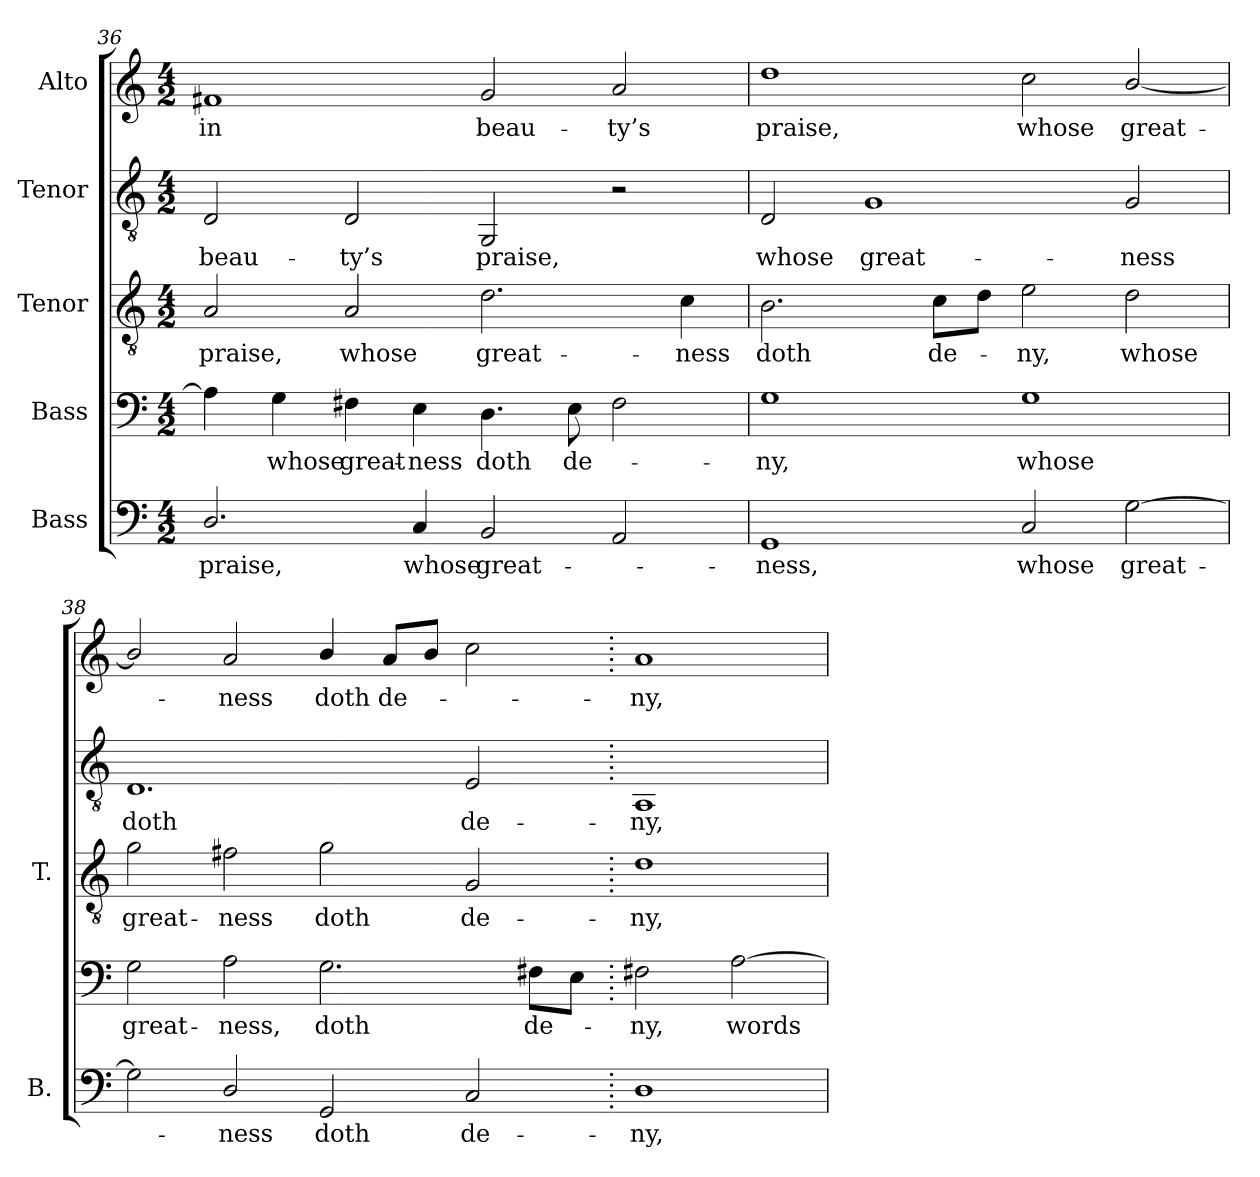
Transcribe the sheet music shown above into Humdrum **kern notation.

**kern	**text	**kern	**text	**kern	**text	**kern	**text	**kern	**text
*part5	*part5	*part4	*part4	*part3	*part3	*part2	*part2	*part1	*part1
*staff5	*staff5	*staff4	*staff4	*staff3	*staff3	*staff2	*staff2	*staff1	*staff1
*I"Bass	*	*I"Bass	*	*I"Tenor	*	*I"Tenor	*	*I"Alto	*
*I'B.	*	*	*	*I'T.	*	*	*	*	*
!!LO:LB:g=z
*clefF4	*	*clefF4	*	*clefGv2	*	*clefGv2	*	*clefG2	*
*	*	*	*	*ITrd7c12	*	*	*	*	*
*k[]	*	*k[]	*	*k[]	*	*k[]	*	*k[]	*
*C:	*	*C:	*	*C:	*	*C:	*	*C:	*
*M4/2	*	*M4/2	*	*M4/2	*	*M4/2	*	*M4/2	*
=36	=36	=36	=36	=36	=36	=36	=36	=36	=36
!	!LO:LY:b:color=#000000	!	!	!	!	!	!	!	!
!	!	!	!	!	!LO:LY:b:color=#000000	!	!	!	!
!	!	!	!	!	!	!	!LO:LY:b:color=#000000	!	!
!	!	!	!	!	!	!	!	!	!LO:LY:b:color=#000000
2.Di/	praise,	4Ai\]	.	2AAi/	praise,	2Di/	beau-	1f#Xi	in
!	!	!	!LO:LY:b:color=#000000	!	!	!	!	!	!
.	.	4Gi\	whose	.	.	.	.	.	.
!	!	!	!LO:LY:b:color=#000000	!	!	!	!	!	!
!	!	!	!	!	!LO:LY:b:color=#000000	!	!	!	!
!	!	!	!	!	!	!	!LO:LY:b:color=#000000	!	!
.	.	4F#Xi\	great-	2AAi/	whose	2Di/	-ty’s	.	.
!	!LO:LY:b:color=#000000	!	!	!	!	!	!	!	!
!	!	!	!LO:LY:b:color=#000000	!	!	!	!	!	!
4Ci/	whose	4Ei\	-ness	.	.	.	.	.	.
!	!LO:LY:b:color=#000000	!	!	!	!	!	!	!	!
!	!	!	!LO:LY:b:color=#000000	!	!	!	!	!	!
!	!	!	!	!	!LO:LY:b:color=#000000	!	!	!	!
!	!	!	!	!	!	!	!LO:LY:b:color=#000000	!	!
!	!	!	!	!	!	!	!	!	!LO:LY:b:color=#000000
2BBi/	great-	4.Di\	doth	2.Di\	great-	2GGi/	praise,	2gi/	beau-
!	!	!	!LO:LY:b:color=#000000	!	!	!	!	!	!
.	.	8Ei\	de-	.	.	.	.	.	.
!	!	!	!	!	!	!	!	!	!LO:LY:b:color=#000000
2AAi/	.	2F#i\	.	.	.	2r	.	2ai/	-ty’s
!	!	!	!	!	!LO:LY:b:color=#000000	!	!	!	!
.	.	.	.	4Ci\	-ness	.	.	.	.
=37	=37	=37	=37	=37	=37	=37	=37	=37	=37
!	!LO:LY:b:color=#000000	!	!	!	!	!	!	!	!
!	!	!	!LO:LY:b:color=#000000	!	!	!	!	!	!
!	!	!	!	!	!LO:LY:b:color=#000000	!	!	!	!
!	!	!	!	!	!	!	!LO:LY:b:color=#000000	!	!
!	!	!	!	!	!	!	!	!	!LO:LY:b:color=#000000
1GGi	-ness,	1Gi	-ny,	2.BBi\	doth	2Di/	whose	1ddi	praise,
!	!	!	!	!	!	!	!LO:LY:b:color=#000000	!	!
.	.	.	.	.	.	1Gi	great-	.	.
!	!	!	!	!	!LO:LY:b:color=#000000	!	!	!	!
.	.	.	.	8Ci\L	de-	.	.	.	.
.	.	.	.	8Di\J	.	.	.	.	.
!	!LO:LY:b:color=#000000	!	!	!	!	!	!	!	!
!	!	!	!LO:LY:b:color=#000000	!	!	!	!	!	!
!	!	!	!	!	!LO:LY:b:color=#000000	!	!	!	!
!	!	!	!	!	!	!	!	!	!LO:LY:b:color=#000000
2Ci/	whose	1Gi	whose	2Ei\	-ny,	.	.	2cci\	whose
!	!LO:LY:b:color=#000000	!	!	!	!	!	!	!	!
!	!	!	!	!	!LO:LY:b:color=#000000	!	!	!	!
!	!	!	!	!	!	!	!LO:LY:b:color=#000000	!	!
!	!	!	!	!	!	!	!	!	!LO:LY:b:color=#000000
[2Gi\	great-	.	.	2Di\	whose	2Gi/	-ness	[2bi/	great-
=38	=38	=38	=38	=38	=38	=38	=38	=38	=38
!	!	!	!LO:LY:b:color=#000000	!	!	!	!	!	!
!	!	!	!	!	!LO:LY:b:color=#000000	!	!	!	!
!	!	!	!	!	!	!	!LO:LY:b:color=#000000	!	!
2Gi\]	.	2Gi\	great-	2Gi\	great-	1.Di	doth	2bi/]	.
!	!LO:LY:b:color=#000000	!	!	!	!	!	!	!	!
!	!	!	!LO:LY:b:color=#000000	!	!	!	!	!	!
!	!	!	!	!	!LO:LY:b:color=#000000	!	!	!	!
!	!	!	!	!	!	!	!	!	!LO:LY:b:color=#000000
2Di/	-ness	2Ai\	-ness,	2F#Xi\	-ness	.	.	2ai/	-ness
!	!LO:LY:b:color=#000000	!	!	!	!	!	!	!	!
!	!	!	!LO:LY:b:color=#000000	!	!	!	!	!	!
!	!	!	!	!	!LO:LY:b:color=#000000	!	!	!	!
!	!	!	!	!	!	!	!	!	!LO:LY:b:color=#000000
2GGi/	doth	2.Gi\	doth	2Gi\	doth	.	.	4bi/	doth
!	!	!	!	!	!	!	!	!	!LO:LY:b:color=#000000
.	.	.	.	.	.	.	.	8ai/L	de-
.	.	.	.	.	.	.	.	8bi/J	.
!	!LO:LY:b:color=#000000	!	!	!	!	!	!	!	!
!	!	!	!	!	!LO:LY:b:color=#000000	!	!	!	!
!	!	!	!	!	!	!	!LO:LY:b:color=#000000	!	!
2Ci/	de-	.	.	2GGi/	de-	2Ei/	de-	2cci\	.
!	!	!	!LO:LY:b:color=#000000	!	!	!	!	!	!
.	.	8F#Xi\L	de-	.	.	.	.	.	.
.	.	8Ei\J	.	.	.	.	.	.	.
=39.	=39.	=39.	=39.	=39.	=39.	=39.	=39.	=39.	=39.
!	!LO:LY:b:color=#000000	!	!	!	!	!	!	!	!
!	!	!	!LO:LY:b:color=#000000	!	!	!	!	!	!
!	!	!	!	!	!LO:LY:b:color=#000000	!	!	!	!
!	!	!	!	!	!	!	!LO:LY:b:color=#000000	!	!
!	!	!	!	!	!	!	!	!	!LO:LY:b:color=#000000
1Di	-ny,	2F#Xi\	-ny,	1Di	-ny,	1AAi	-ny,	1ai	-ny,
!	!	!	!LO:LY:b:color=#000000	!	!	!	!	!	!
.	.	[2Ai\	words	.	.	.	.	.	.
=	=	=	=	=	=	=	=	=	=
*-	*-	*-	*-	*-	*-	*-	*-	*-	*-
